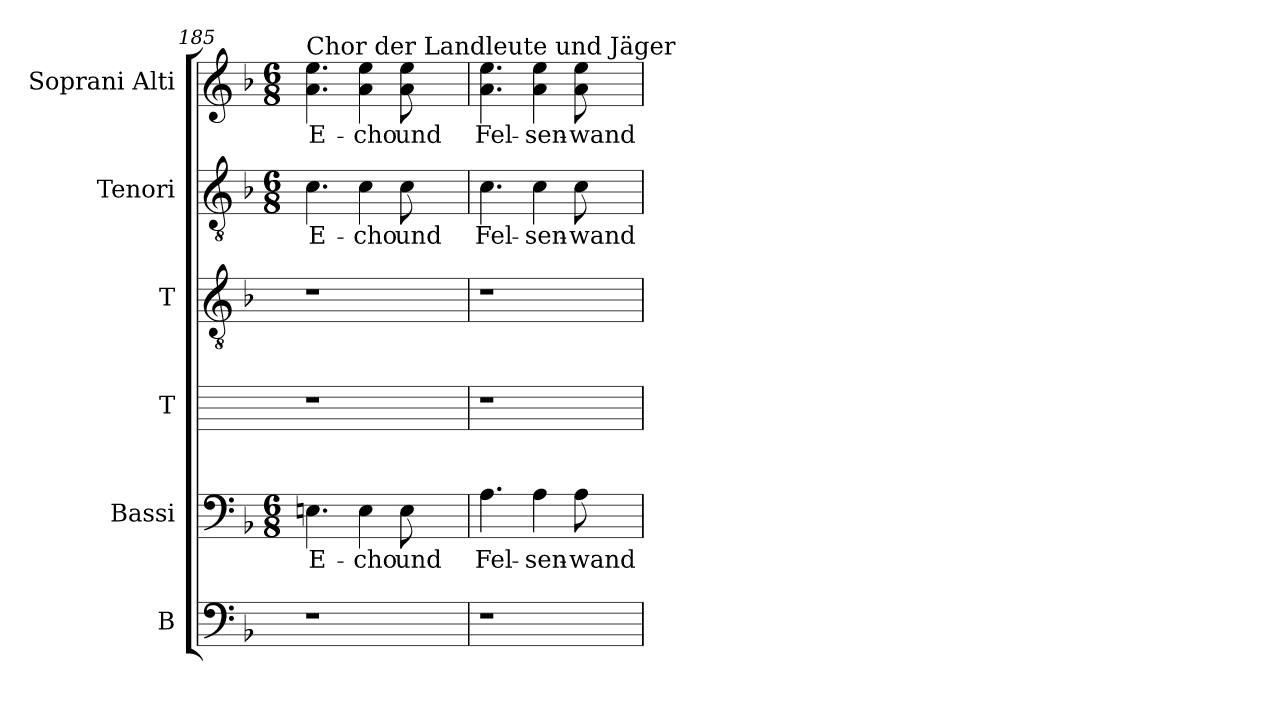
**kern	**kern	**text	**kern	**kern	**kern	**text	**kern	**text
*part6	*part5	*part5	*part4	*part3	*part2	*part2	*part1	*part1
*staff6	*staff5	*staff5	*staff4	*staff3	*staff2	*staff2	*staff1	*staff1
*I"B	*I"Bassi	*	*I"T	*I"T	*I"Tenori	*	*I"Soprani  Alti	*
*I'B	*I'B	*	*I'T	*I'T	*I'T	*	*I'S  A	*
!!LO:LB:g=z
*clefF4	*clefF4	*	*	*clefGv2	*clefGv2	*	*clefG2	*
*k[b-]	*k[b-]	*	*	*k[b-]	*k[b-]	*	*k[b-]	*
*F:	*F:	*	*	*F:	*F:	*	*F:	*
*	*M6/8	*	*	*	*M6/8	*	*M6/8	*
=185	=185	=185	=185	=185	=185	=185	=185	=185
!	!	!	!	!	!	!	!LO:TX:a:t=Chor der Landleute und Jäger	!
!	!	!LO:LY:b:cj	!	!	!	!LO:LY:b:cj	!	!LO:LY:b:cj
1r	4.En\	E-	1r	1r	4.c\	E-	4.ee\ 4.a\	E-
!	!	!LO:LY:b:cj	!	!	!	!LO:LY:b:cj	!	!LO:LY:b:cj
.	4E\	-cho	.	.	4c\	-cho	4ee\ 4a\	-cho
!	!	!LO:LY:b:cj	!	!	!	!LO:LY:b:cj	!	!LO:LY:b:cj
.	8E\	und	.	.	8c\	und	8ee\ 8a\	und
.	4ryy	.	.	.	4ryy	.	4ryy	.
=186	=186	=186	=186	=186	=186	=186	=186	=186
!	!	!LO:LY:b:cj	!	!	!	!LO:LY:b:cj	!	!LO:LY:b:cj
1r	4.A\	Fel-	1r	1r	4.c\	Fel-	4.ee\ 4.a\	Fel-
!	!	!LO:LY:b	!	!	!	!LO:LY:b	!	!LO:LY:b
.	4A\	-sen-	.	.	4c\	-sen-	4ee\ 4a\	-sen-
!	!	!LO:LY:b:cj	!	!	!	!LO:LY:b:cj	!	!LO:LY:b:cj
.	8A\	-wand	.	.	8c\	-wand	8ee\ 8a\	-wand
.	4ryy	.	.	.	4ryy	.	4ryy	.
=	=	=	=	=	=	=	=	=
*-	*-	*-	*-	*-	*-	*-	*-	*-
